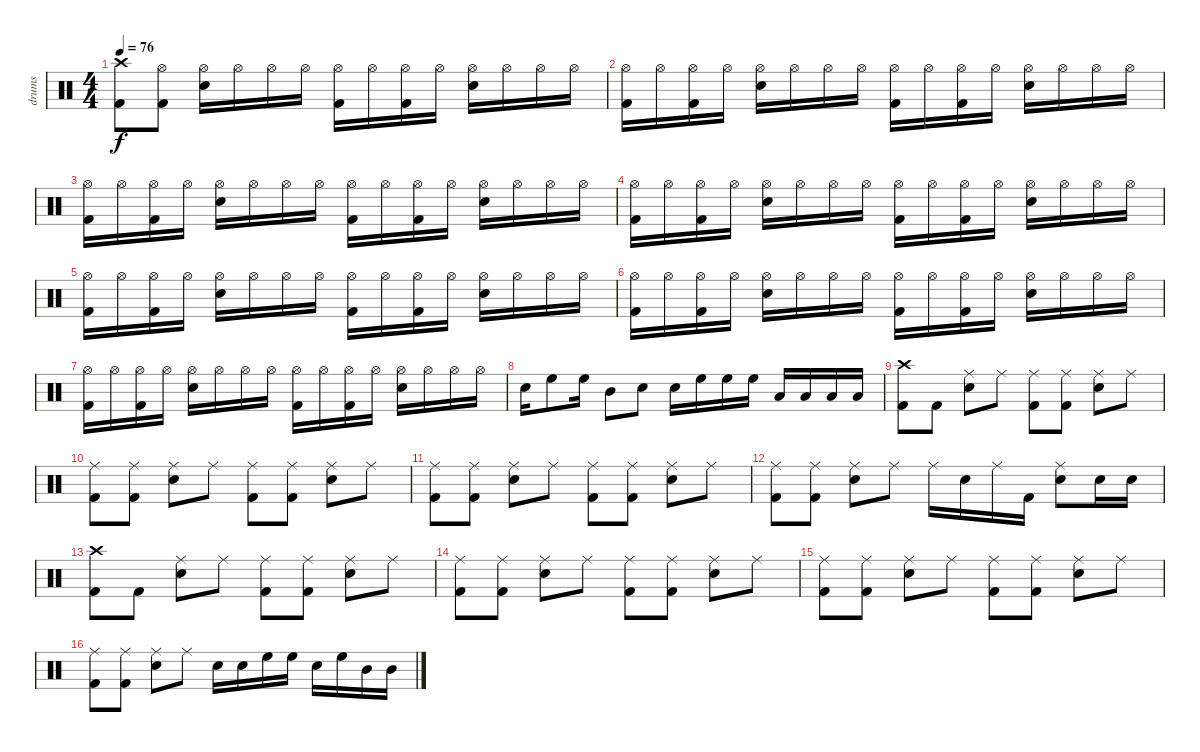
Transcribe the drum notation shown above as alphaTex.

\track ("drums" "drums") {instrument percussion}
\staff {score}
\articulation defaults
\ts (4 4)
\tempo 76
\clef neutral
\ks c
("Crash high (hit)" "Kick (hit) 2").8{dy f} ("Hi-Hat (open)" "Kick (hit) 2").8 ("Hi-Hat (open)" "Electric Snare (hit)").16 "Hi-Hat (open)".16 "Hi-Hat (open)".16 "Hi-Hat (open)".16 ("Hi-Hat (open)" "Kick (hit) 2").16 "Hi-Hat (open)".16 ("Hi-Hat (open)" "Kick (hit) 2").16 "Hi-Hat (open)".16 ("Hi-Hat (open)" "Electric Snare (hit)").16 "Hi-Hat (open)".16 "Hi-Hat (open)".16 "Hi-Hat (open)".16 |
("Hi-Hat (open)" "Kick (hit) 2").16 "Hi-Hat (open)".16 ("Hi-Hat (open)" "Kick (hit) 2").16 "Hi-Hat (open)".16 ("Hi-Hat (open)" "Electric Snare (hit)").16 "Hi-Hat (open)".16 "Hi-Hat (open)".16 "Hi-Hat (open)".16 ("Hi-Hat (open)" "Kick (hit) 2").16 "Hi-Hat (open)".16 ("Hi-Hat (open)" "Kick (hit) 2").16 "Hi-Hat (open)".16 ("Hi-Hat (open)" "Electric Snare (hit)").16 "Hi-Hat (open)".16 "Hi-Hat (open)".16 "Hi-Hat (open)".16 |
("Hi-Hat (open)" "Kick (hit) 2").16 "Hi-Hat (open)".16 ("Hi-Hat (open)" "Kick (hit) 2").16 "Hi-Hat (open)".16 ("Hi-Hat (open)" "Electric Snare (hit)").16 "Hi-Hat (open)".16 "Hi-Hat (open)".16 "Hi-Hat (open)".16 ("Hi-Hat (open)" "Kick (hit) 2").16 "Hi-Hat (open)".16 ("Hi-Hat (open)" "Kick (hit) 2").16 "Hi-Hat (open)".16 ("Hi-Hat (open)" "Electric Snare (hit)").16 "Hi-Hat (open)".16 "Hi-Hat (open)".16 "Hi-Hat (open)".16 |
("Hi-Hat (open)" "Kick (hit) 2").16 "Hi-Hat (open)".16 ("Hi-Hat (open)" "Kick (hit) 2").16 "Hi-Hat (open)".16 ("Hi-Hat (open)" "Electric Snare (hit)").16 "Hi-Hat (open)".16 "Hi-Hat (open)".16 "Hi-Hat (open)".16 ("Hi-Hat (open)" "Kick (hit) 2").16 "Hi-Hat (open)".16 ("Hi-Hat (open)" "Kick (hit) 2").16 "Hi-Hat (open)".16 ("Hi-Hat (open)" "Electric Snare (hit)").16 "Hi-Hat (open)".16 "Hi-Hat (open)".16 "Hi-Hat (open)".16 |
("Hi-Hat (open)" "Kick (hit) 2").16 "Hi-Hat (open)".16 ("Hi-Hat (open)" "Kick (hit) 2").16 "Hi-Hat (open)".16 ("Hi-Hat (open)" "Electric Snare (hit)").16 "Hi-Hat (open)".16 "Hi-Hat (open)".16 "Hi-Hat (open)".16 ("Hi-Hat (open)" "Kick (hit) 2").16 "Hi-Hat (open)".16 ("Hi-Hat (open)" "Kick (hit) 2").16 "Hi-Hat (open)".16 ("Hi-Hat (open)" "Electric Snare (hit)").16 "Hi-Hat (open)".16 "Hi-Hat (open)".16 "Hi-Hat (open)".16 |
("Hi-Hat (open)" "Kick (hit) 2").16 "Hi-Hat (open)".16 ("Hi-Hat (open)" "Kick (hit) 2").16 "Hi-Hat (open)".16 ("Hi-Hat (open)" "Electric Snare (hit)").16 "Hi-Hat (open)".16 "Hi-Hat (open)".16 "Hi-Hat (open)".16 ("Hi-Hat (open)" "Kick (hit) 2").16 "Hi-Hat (open)".16 ("Hi-Hat (open)" "Kick (hit) 2").16 "Hi-Hat (open)".16 ("Hi-Hat (open)" "Electric Snare (hit)").16 "Hi-Hat (open)".16 "Hi-Hat (open)".16 "Hi-Hat (open)".16 |
("Hi-Hat (open)" "Kick (hit) 2").16 "Hi-Hat (open)".16 ("Hi-Hat (open)" "Kick (hit) 2").16 "Hi-Hat (open)".16 ("Hi-Hat (open)" "Electric Snare (hit)").16 "Hi-Hat (open)".16 "Hi-Hat (open)".16 "Hi-Hat (open)".16 ("Hi-Hat (open)" "Kick (hit) 2").16 "Hi-Hat (open)".16 ("Hi-Hat (open)" "Kick (hit) 2").16 "Hi-Hat (open)".16 ("Hi-Hat (open)" "Electric Snare (hit)").16 "Hi-Hat (open)".16 "Hi-Hat (open)".16 "Hi-Hat (open)".16 |
"Electric Snare (hit)".16 "High Floor Tom (hit)".8 "High Floor Tom (hit)".16 "Mid Tom (hit)".8 "Electric Snare (hit)".8 "Electric Snare (hit)".16 "High Floor Tom (hit)".16 "High Floor Tom (hit)".16 "High Floor Tom (hit)".16 "Low Floor Tom (hit)".16 "Low Floor Tom (hit)".16 "Low Tom (hit)".16 "Low Tom (hit)".16 |
("Crash high (hit)" "Kick (hit) 2").8 "Kick (hit) 2".8 ("Ride (middle)" "Electric Snare (hit)").8 "Ride (middle)".8 ("Ride (middle)" "Kick (hit) 2").8 ("Ride (middle)" "Kick (hit) 2").8 ("Ride (middle)" "Electric Snare (hit)").8 "Ride (middle)".8 |
("Ride (middle)" "Kick (hit) 2").8 ("Ride (middle)" "Kick (hit) 2").8 ("Ride (middle)" "Electric Snare (hit)").8 "Ride (middle)".8 ("Ride (middle)" "Kick (hit) 2").8 ("Ride (middle)" "Kick (hit) 2").8 ("Ride (middle)" "Electric Snare (hit)").8 "Ride (middle)".8 |
("Ride (middle)" "Kick (hit) 2").8 ("Ride (middle)" "Kick (hit) 2").8 ("Ride (middle)" "Electric Snare (hit)").8 "Ride (middle)".8 ("Ride (middle)" "Kick (hit) 2").8 ("Ride (middle)" "Kick (hit) 2").8 ("Ride (middle)" "Electric Snare (hit)").8 "Ride (middle)".8 |
("Ride (middle)" "Kick (hit) 2").8 ("Ride (middle)" "Kick (hit) 2").8 ("Ride (middle)" "Electric Snare (hit)").8 "Ride (middle)".8 "Ride (middle)".16 "Electric Snare (hit)".16 "Ride (middle)".16 "Kick (hit) 2".16 ("Ride (middle)" "Electric Snare (hit)").8 "Electric Snare (hit)".16 "Electric Snare (hit)".16 |
("Crash high (hit)" "Kick (hit) 2").8 "Kick (hit) 2".8 ("Ride (middle)" "Electric Snare (hit)").8 "Ride (middle)".8 ("Ride (middle)" "Kick (hit) 2").8 ("Ride (middle)" "Kick (hit) 2").8 ("Ride (middle)" "Electric Snare (hit)").8 "Ride (middle)".8 |
("Ride (middle)" "Kick (hit) 2").8 ("Ride (middle)" "Kick (hit) 2").8 ("Ride (middle)" "Electric Snare (hit)").8 "Ride (middle)".8 ("Ride (middle)" "Kick (hit) 2").8 ("Ride (middle)" "Kick (hit) 2").8 ("Ride (middle)" "Electric Snare (hit)").8 "Ride (middle)".8 |
("Ride (middle)" "Kick (hit) 2").8 ("Ride (middle)" "Kick (hit) 2").8 ("Ride (middle)" "Electric Snare (hit)").8 "Ride (middle)".8 ("Ride (middle)" "Kick (hit) 2").8 ("Ride (middle)" "Kick (hit) 2").8 ("Ride (middle)" "Electric Snare (hit)").8 "Ride (middle)".8 |
("Ride (middle)" "Kick (hit) 2").8 ("Ride (middle)" "Kick (hit) 2").8 ("Ride (middle)" "Electric Snare (hit)").8 "Ride (middle)".8 "Electric Snare (hit)".16 "Electric Snare (hit)".16 "High Floor Tom (hit)".16 "High Floor Tom (hit)".16 "Electric Snare (hit)".16 "High Floor Tom (hit)".16 "Mid Tom (hit)".16 "Mid Tom (hit)".16
